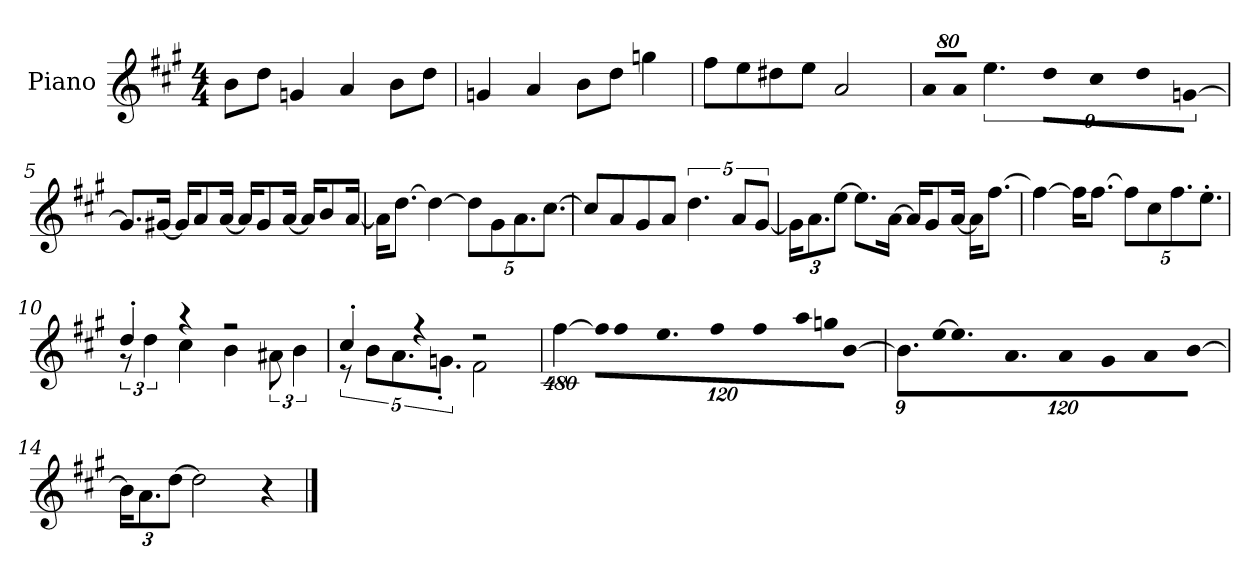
**kern
*part1
*staff1
*I"Piano
*I'P-no
*clefG2
*k[f#c#g#]
*M4/4
*MM90
=1
8b\L
8dd\J
4gn/
4a/
8b\L
8dd\J
=2
4gn/
4a/
8b\L
8dd\J
4ggn\
=3
8ff#\L
8ee\
8dd#X\
8ee\J
2a/
=4
!LO:N:vis=8
640%71a/L
!LO:N:vis=8
640%71a/J
9%2.ee\
!LO:N:vis=8
640%71dd\L
!LO:N:vis=8
640%71cc#\
!LO:N:vis=8
640%71dd\
!LO:N:vis=8
[640%71gn\J
=5
8.g/L]
[16g#X/Jk
16g#/KL]
8a/
[16a/Jk
16a/KL]
8g#/
[16a/Jk
16a/KL]
8b/
[16a/Jk
!!LO:LB:g=z
=6
16a\KL]
[8.dd\J
4dd\_
*Xbrackettup
10dd\L]
10g#\
10.a\
[10.cc#\J
=7
8cc#/L]
8a/
8g#/
8a/J
*brackettup
5.dd\
10a/L
[10g#/J
=8
*Xbrackettup
24g#\KL]
12.a\
[12ee\J
8.ee\L]
[16a\Jk
16a/KL]
8g#/
[16a/Jk
16a\KL]
[8.ff#\J
=9
4ff#\_
16ff#\KL]
[8.ff#\J
10ff#\L]
10cc#\
10.ff#\
10.ee'\J
!!LO:LB:g=z
=10
*^
*	*brackettup
4dd'/	12r
.	6dd\
4r	4cc#\
2r	4b\
.	12a#X\
.	6b\
=11	=11
4cc#'/	10r
.	10b\L
.	10.a\
4r	.
.	10.gn'\J
2r	2f#\
=12	=12
!LO:N:vis=4	!
*v	*v
[1920%427ff#\
!LO:N:vis=16
1920%107ff#\KL]
!LO:N:vis=8
640%71ff#\
9.ee\
!LO:N:vis=8
640%71ff#\
!LO:N:vis=8
640%71ff#\
!LO:N:vis=16
1920%107aa\L
!LO:N:vis=16
1920%107ggn\J
!LO:N:vis=8
[640%71b\J
=13
*Xbrackettup
9.b\L]
!LO:N:vis=16
[1920%107ee\K
9.ee\]
9.a\
!LO:N:vis=8
640%71a\
!LO:N:vis=8
640%71g#\
!LO:N:vis=8
640%71a\
!LO:N:vis=8
[640%71b\J
=14
24b\KL]
12.a\
[12dd\J
2dd\]
4r
==
*-
